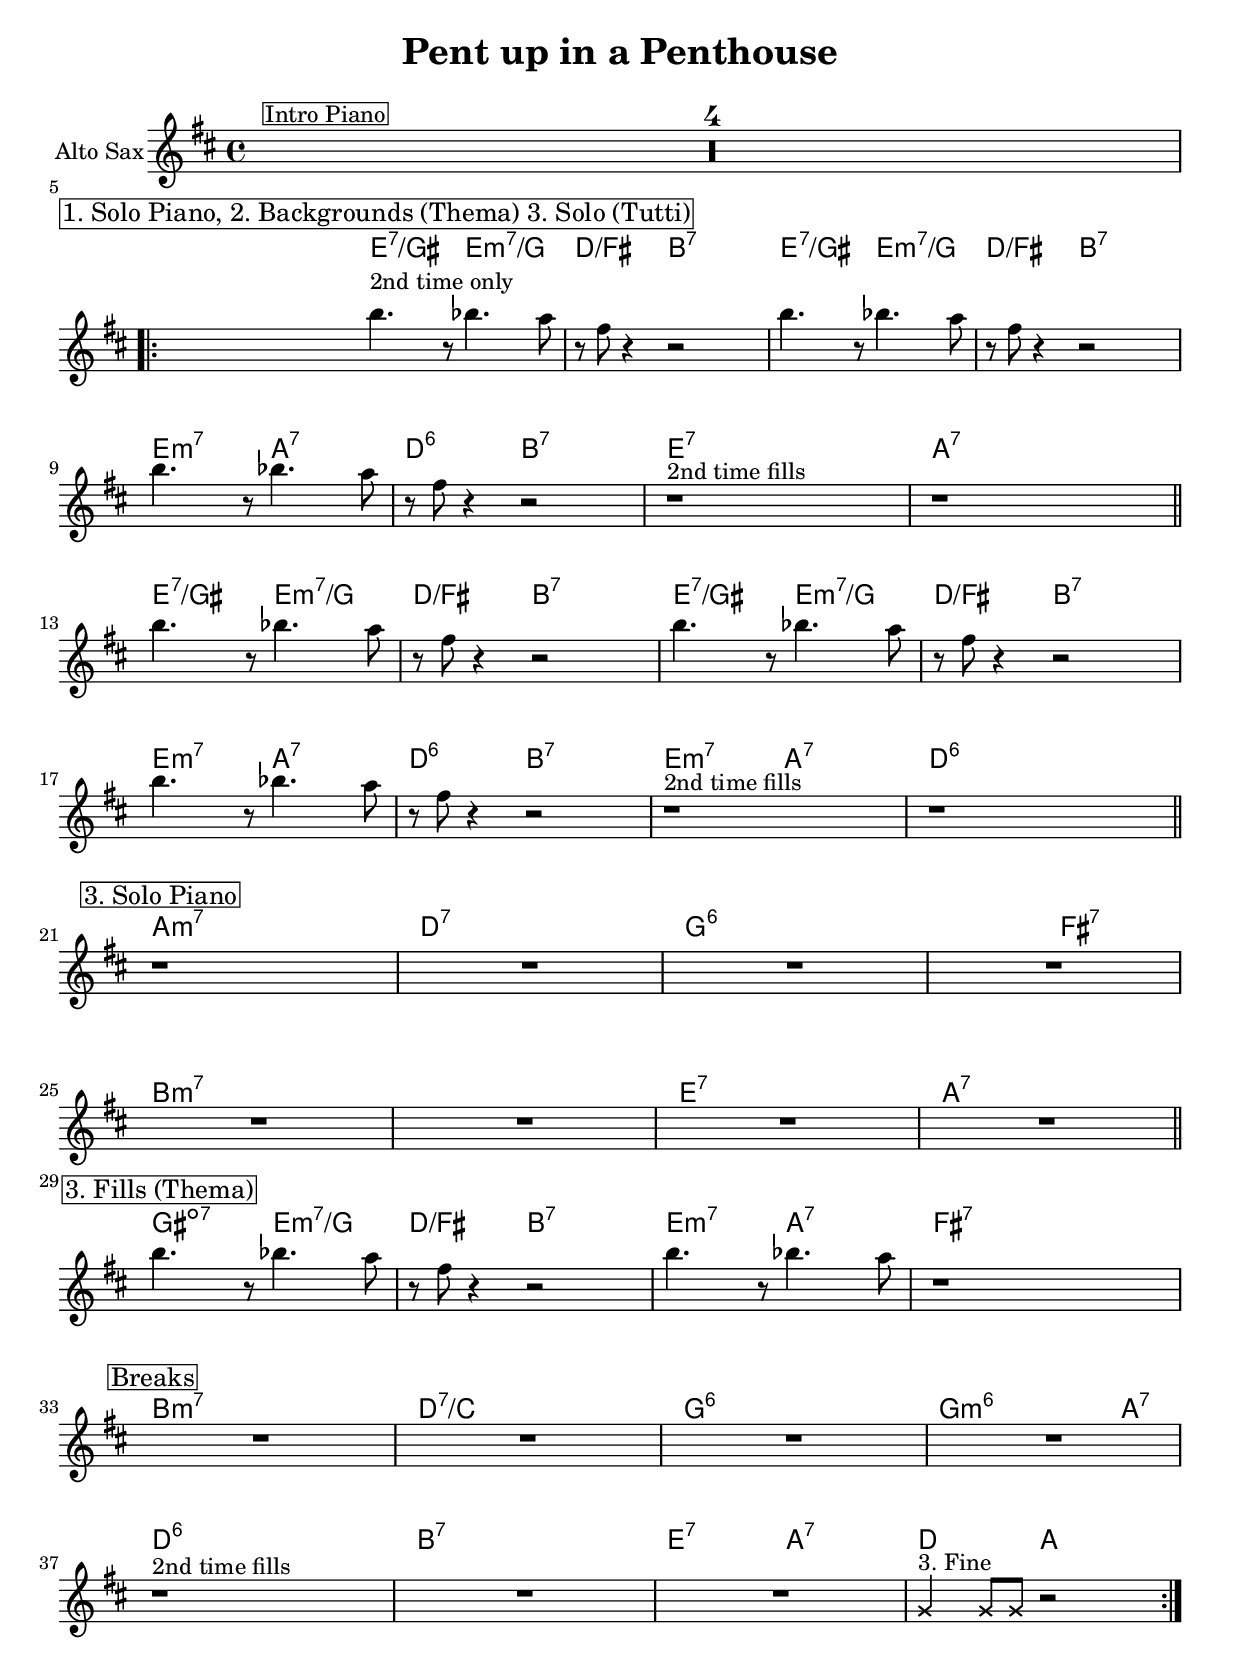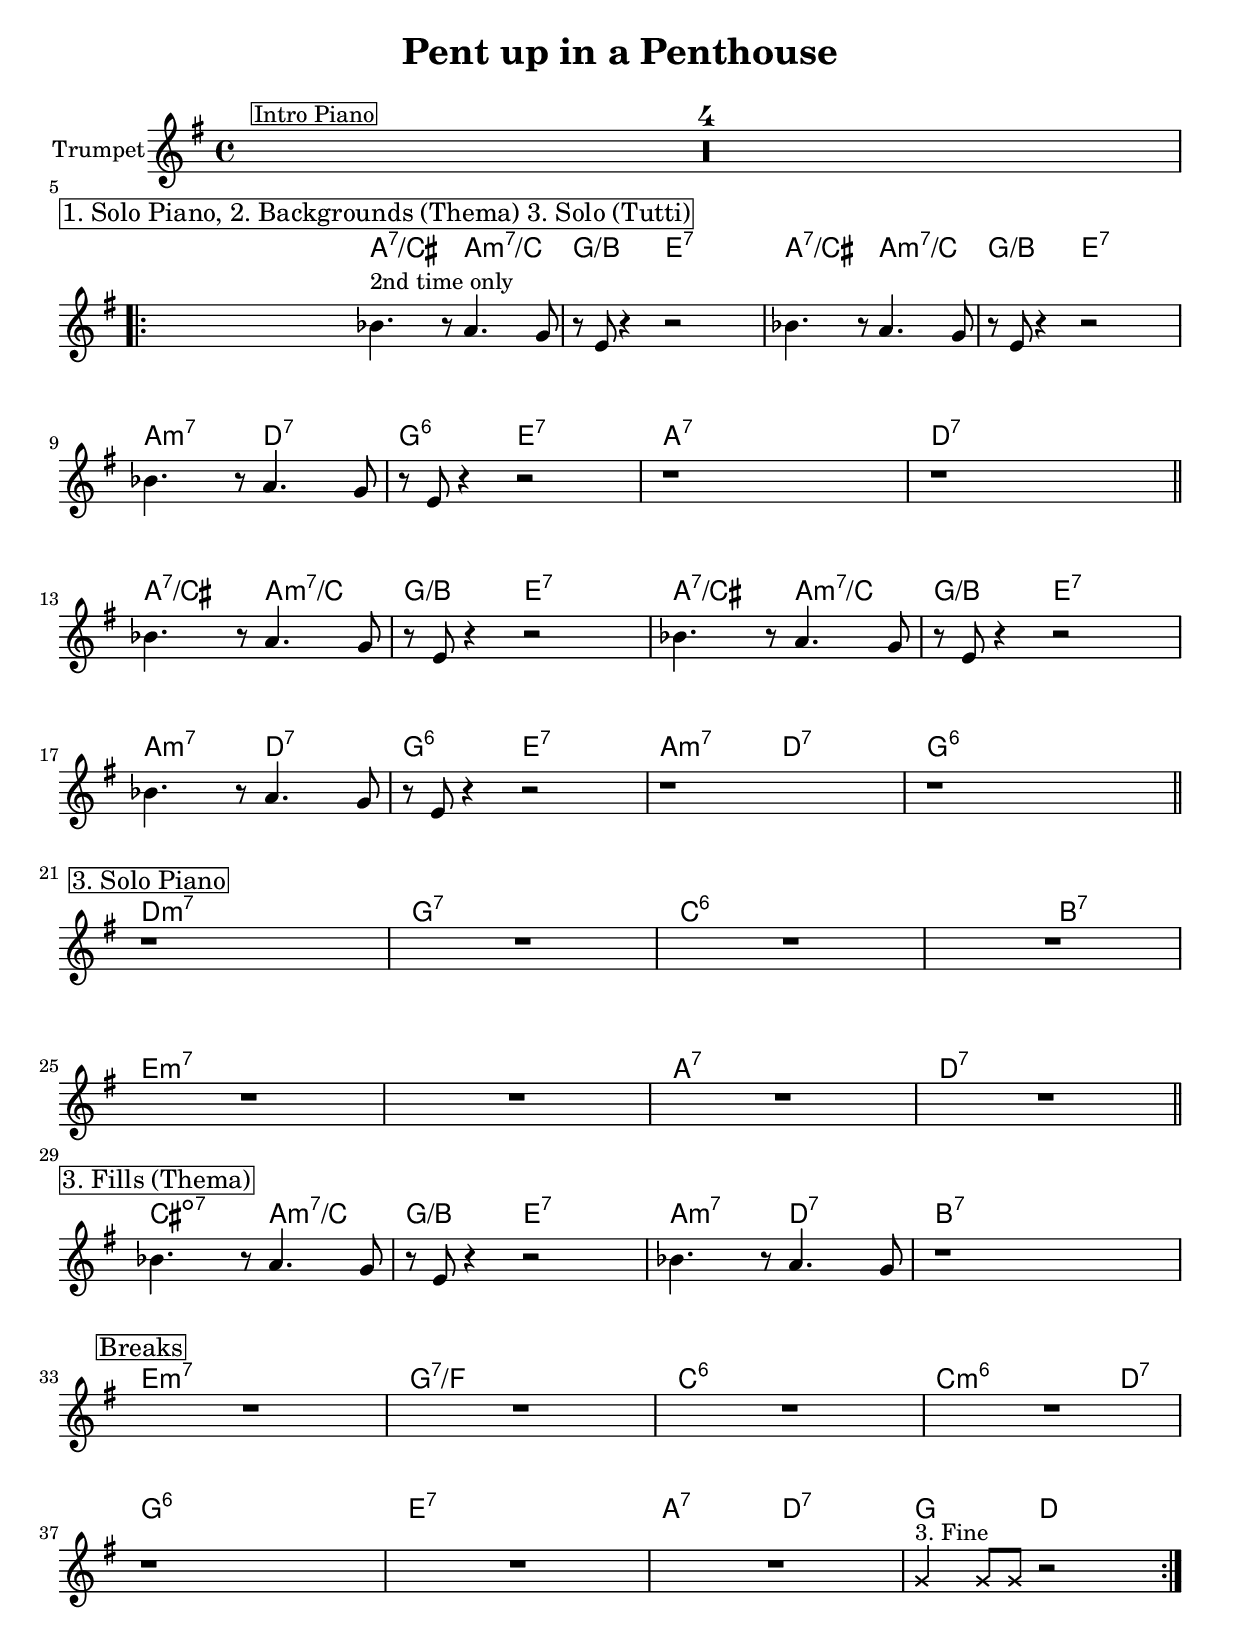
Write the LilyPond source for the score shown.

#(ly:set-option 'relative-includes #t)
\include "lib.ly"

\header {
  title = "Pent up in a Penthouse"
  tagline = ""
}

\paper {
  markup-system-spacing #'padding = #3 %space after title
}

global = {
  \time 4/4
  \key f \major
  \clef "violin"
  \set Score.skipBars = ##t % combine multi-rests
  \accidentalStyle "modern-voice-cautionary" % print some reduntant accidentals in parenthesis, e.g. (#)
}

structure = {
  s1*0^\markupBox "Intro Piano"
  s1*4
  s1*8  % A
  \bar "||"
  s1*8  % A
  \bar "||"
  s1*8  % B
  \bar "||"
  s1*12 % A'
}

remarks = \lyricmode {
  \skip 1*4
  \markupBox "1. Solo Piano, 2. Backgrounds (Thema) 3. Solo (Tutti)" 1
  \skip 1*15
  \markupBox "3. Solo Piano"
  \skip 1*7
  \markupBox "3. Fills (Thema)"
  \skip 1*3
  \markupBox "Breaks"
}

chorusA = \chordmode {
  g2:7/b g:m7/bes f:/a d:7 g:7/b g:m7/bes f:/a d:7
}
chorusChords = \chordmode {
  \chorusA
  g2:m7 c:7 f:6 d:7 g1:7 c:7
  \chorusA
  g2:m7 c:7 f:6 d:7 g:m7 c:7 f1:6

  % B
  c1:m7 f:7 bes:6 s2 a:7
  d1:m7 s g:7 c:7

  b2:dim7 g:m7/bes f:/a d:7 g:m7 c:7 a1:7
  d:m7 f:7/es bes:6 bes2.:m6 c4:7
  f1:6 d:7 g2:7 c:7 f c
}

theChords = {
  s1*4
  \set Score.proportionalNotationDuration = #(ly:make-moment 1 8 )
  \chorusChords
  \unset Score.proportionalNotationDuration
}

trumpetChords = \transpose bes c \theChords
altoChords = \transpose es c \theChords

slTp = \relative c''' { a4 }
slAs = \relative c'' { d4 }
slbTp = \repeat unfold 4 \slTp
slbAs = \repeat unfold 4 \slAs

trumpet = \transpose bes c \relative c''' {
  \global
  \set Staff.instrumentName = #"Trumpet"
  R1*4
  \repeat volta 3 {
    as4.^"2nd time only" r8 g4. f8 | r8 d r4 r2 | as'4. r8 g4. f8 | r8 d r4 r2 |
    as'4. r8 g4. f8 | r8 d r4 r2 | r1 | r1
    as'4. r8 g4. f8 | r8 d r4 r2 | as'4. r8 g4. f8 | r8 d r4 r2 |
    as'4. r8 g4. f8 | r8 d r4 r2 | r1 | r1
    r1 R1*7
    as'4. r8 g4. f8 | r8 d r4 r2 | as'4. r8 g4. f8 | r1
    R1*4
    r1 R1*2 \cross f4^"3. Fine" f8 f8 \endCross r2
  }
}


breaksTp = {
  s1*4 \break
  s1*4 \break
  s1*4 \break
  s1*4 \break
  s1*4 \break
  s1*4 \break
  s1*4 \break
  s1*4 \break
  s1*4 \break
  s1*4
}

altoSax = \transpose es c \relative c''' {
  \global
  \set Staff.instrumentName = #"Alto Sax"
  R1*4
  \repeat volta 3 {
    d4.^"2nd time only" r8 des4. c8 | r8 a r4 r2 | d4. r8 des4. c8 | r8 a r4 r2 |
    d4. r8 des4. c8 | r8 a r4 r2 | r1^"2nd time fills" | r1
    d4. r8 des4. c8 | r8 a r4 r2 | d4. r8 des4. c8 | r8 a r4 r2 |
    d4. r8 des4. c8 | r8 a r4 r2 | r1^"2nd time fills" | r1
    r1 R1*7
    d4. r8 des4. c8 | r8 a r4 r2 | d4. r8 des4. c8 | r1
    R1*4
    r1^"2nd time fills" R1*2 \cross bes,4^"3. Fine" bes8 bes8 \endCross r2
  }
}

breaksAs = {
  s1*4 \break
  s1*4 \break
  s1*4 \break
  s1*4 \break
  s1*4 \break
  s1*4 \break
  s1*4 \break
  s1*4 \break
  s1*4 \break
  s1*4
}

% \book {
%   \score {
%     % \midi { }
%     <<
%       \lyricsAbove \remarks
%       \new ChordNames \trumpetChords
%       \new Staff = "trumpet" <<
%         \structure
%         \trumpet
%       >>
%       % \new Staff \trumpet
%       \new ChordNames \altoChords
%       \new Staff = "altoSax" <<
%         \altoSax
%       >>
%     >>
%   }
% }
\book {
  \bookOutputSuffix "tp"
  \paper {
    system-system-spacing #'basic-distance = #15 % increase space
    % fit on one page
    % system-system-spacing = #'(
    %   (basic-distance . 10)
    %   (minimum-distance . 0)
    %   (padding . 0)
    %   (stretchability . 0))
  }
  \score {
    <<
      \lyricsAbove \remarks
      \new ChordNames \trumpetChords
      \new Staff = "trumpet" <<
        \structure
        \breaksTp
        \trumpet
      >>
    >>
  }
}
\book {
  \bookOutputSuffix "as"
  \paper {
    system-system-spacing #'basic-distance = #15 % increase space
  }
  \score {
    <<
      \lyricsAbove \remarks
      \new ChordNames \altoChords
      \new Staff = "altoSax" <<
        \structure
        \breaksAs
        \altoSax
      >>
    >>
  }
}
